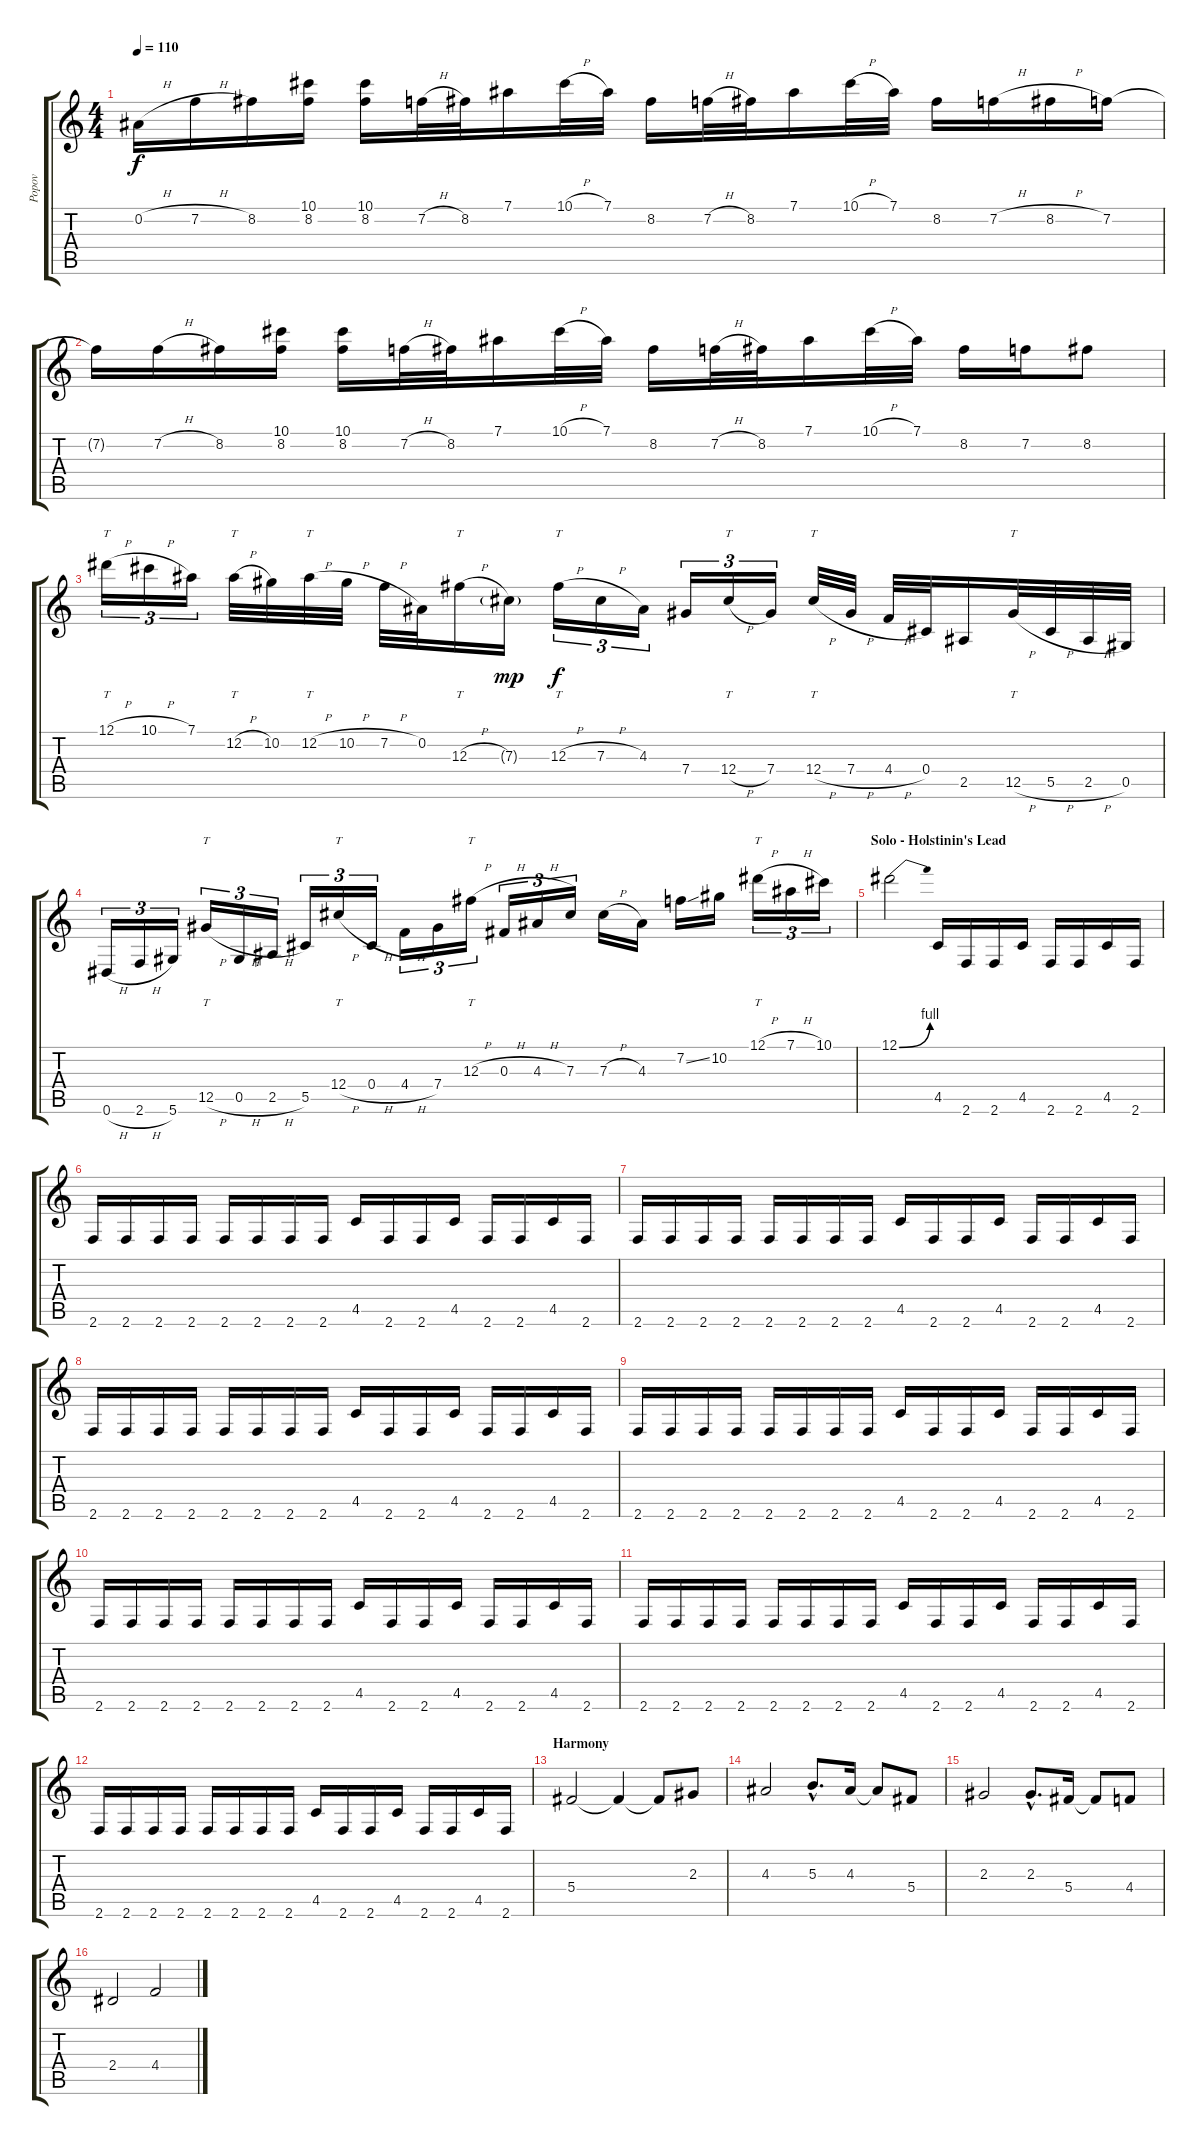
\track ("Popov" "Popov") {instrument distortionguitar}
\staff {score tabs}
\tuning (Eb4 Bb3 Gb3 Db3 Ab2 Eb2) {hide}
\ts (4 4)
\tempo 110
\clef g2
\ks c
0.2{h}.16{dy f} 7.2{h}.16 8.2.16 (10.1 8.2).16 (10.1 8.2).16 7.2{h}.32 8.2.32 7.1.16 10.1{h}.32 7.1.32 8.2.16 7.2{h}.32 8.2.32 7.1.16 10.1{h}.32 7.1.32 8.2.16 7.2{h}.16 8.2{h}.16 7.2.16 |
7.2{t}.16 7.2{h}.16 8.2.16 (10.1 8.2).16 (10.1 8.2).16 7.2{h}.32 8.2.32 7.1.16 10.1{h}.32 7.1.32 8.2.16 7.2{h}.32 8.2.32 7.1.16 10.1{h}.32 7.1.32 8.2.16 7.2.16 8.2.8 |
12.1{h}.16{tt tu (3 2)} 10.1{h}.16{tu (3 2)} 7.1.16{tu (3 2)} 12.2{h}.32{tt} 10.2.32 12.2{h}.32{tt} 10.2{h}.32 7.2{h}.32 0.2.32 12.3{h}.16{tt} 7.3{g}.16{dy mp} 12.3{h}.16{tt tu (3 2) dy f} 7.3{h}.16{tu (3 2)} 4.3.16{tu (3 2)} 7.4.16{tu (3 2)} 12.4{h}.16{tt tu (3 2)} 7.4.16{tu (3 2)} 12.4{h}.32{tt} 7.4{h}.32 4.4{h}.32 0.4.32 2.5.16 12.5{h}.32{tt} 5.5{h}.32 2.5{h}.32 0.5.32 |
0.6{h}.16{tu (3 2)} 2.6{h}.16{tu (3 2)} 5.6.16{tu (3 2)} 12.5{h}.16{tt tu (3 2)} 0.5{h}.16{tu (3 2)} 2.5{h}.16{tu (3 2)} 5.5.16{tu (3 2)} 12.4{h}.16{tt tu (3 2)} 0.4{h}.16{tu (3 2)} 4.4{h}.16{tu (3 2)} 7.4.16{tu (3 2)} 12.3{h}.16{tt tu (3 2)} 0.3{h}.16{tu (3 2)} 4.3{h}.16{tu (3 2)} 7.3.16{tu (3 2)} 7.3{h}.16 4.3.16 7.2{ss}.16 10.2.16 12.1{h}.16{tt tu (3 2)} 7.1{h}.16{tu (3 2)} 10.1.16{tu (3 2)} |
\section ("" "Solo - Holstinin's Lead")
12.1{be (bend 0 0 60 4)}.2 4.5.16 2.6.16 2.6.16 4.5.16 2.6.16 2.6.16 4.5.16 2.6.16 |
2.6.16 2.6.16 2.6.16 2.6.16 2.6.16 2.6.16 2.6.16 2.6.16 4.5.16 2.6.16 2.6.16 4.5.16 2.6.16 2.6.16 4.5.16 2.6.16 |
2.6.16 2.6.16 2.6.16 2.6.16 2.6.16 2.6.16 2.6.16 2.6.16 4.5.16 2.6.16 2.6.16 4.5.16 2.6.16 2.6.16 4.5.16 2.6.16 |
2.6.16 2.6.16 2.6.16 2.6.16 2.6.16 2.6.16 2.6.16 2.6.16 4.5.16 2.6.16 2.6.16 4.5.16 2.6.16 2.6.16 4.5.16 2.6.16 |
2.6.16 2.6.16 2.6.16 2.6.16 2.6.16 2.6.16 2.6.16 2.6.16 4.5.16 2.6.16 2.6.16 4.5.16 2.6.16 2.6.16 4.5.16 2.6.16 |
2.6.16 2.6.16 2.6.16 2.6.16 2.6.16 2.6.16 2.6.16 2.6.16 4.5.16 2.6.16 2.6.16 4.5.16 2.6.16 2.6.16 4.5.16 2.6.16 |
2.6.16 2.6.16 2.6.16 2.6.16 2.6.16 2.6.16 2.6.16 2.6.16 4.5.16 2.6.16 2.6.16 4.5.16 2.6.16 2.6.16 4.5.16 2.6.16 |
2.6.16 2.6.16 2.6.16 2.6.16 2.6.16 2.6.16 2.6.16 2.6.16 4.5.16 2.6.16 2.6.16 4.5.16 2.6.16 2.6.16 4.5.16 2.6.16 |
\section ("" "Harmony")
5.4.2 5.4{t}.4 5.4{t}.8 2.3.8 |
4.3.2 5.3{hac}.8{d} 4.3.16 4.3{t}.8 5.4.8 |
2.3.2 2.3{hac}.8{d} 5.4.16 5.4{t}.8 4.4.8 |
2.4.2 4.4.2
